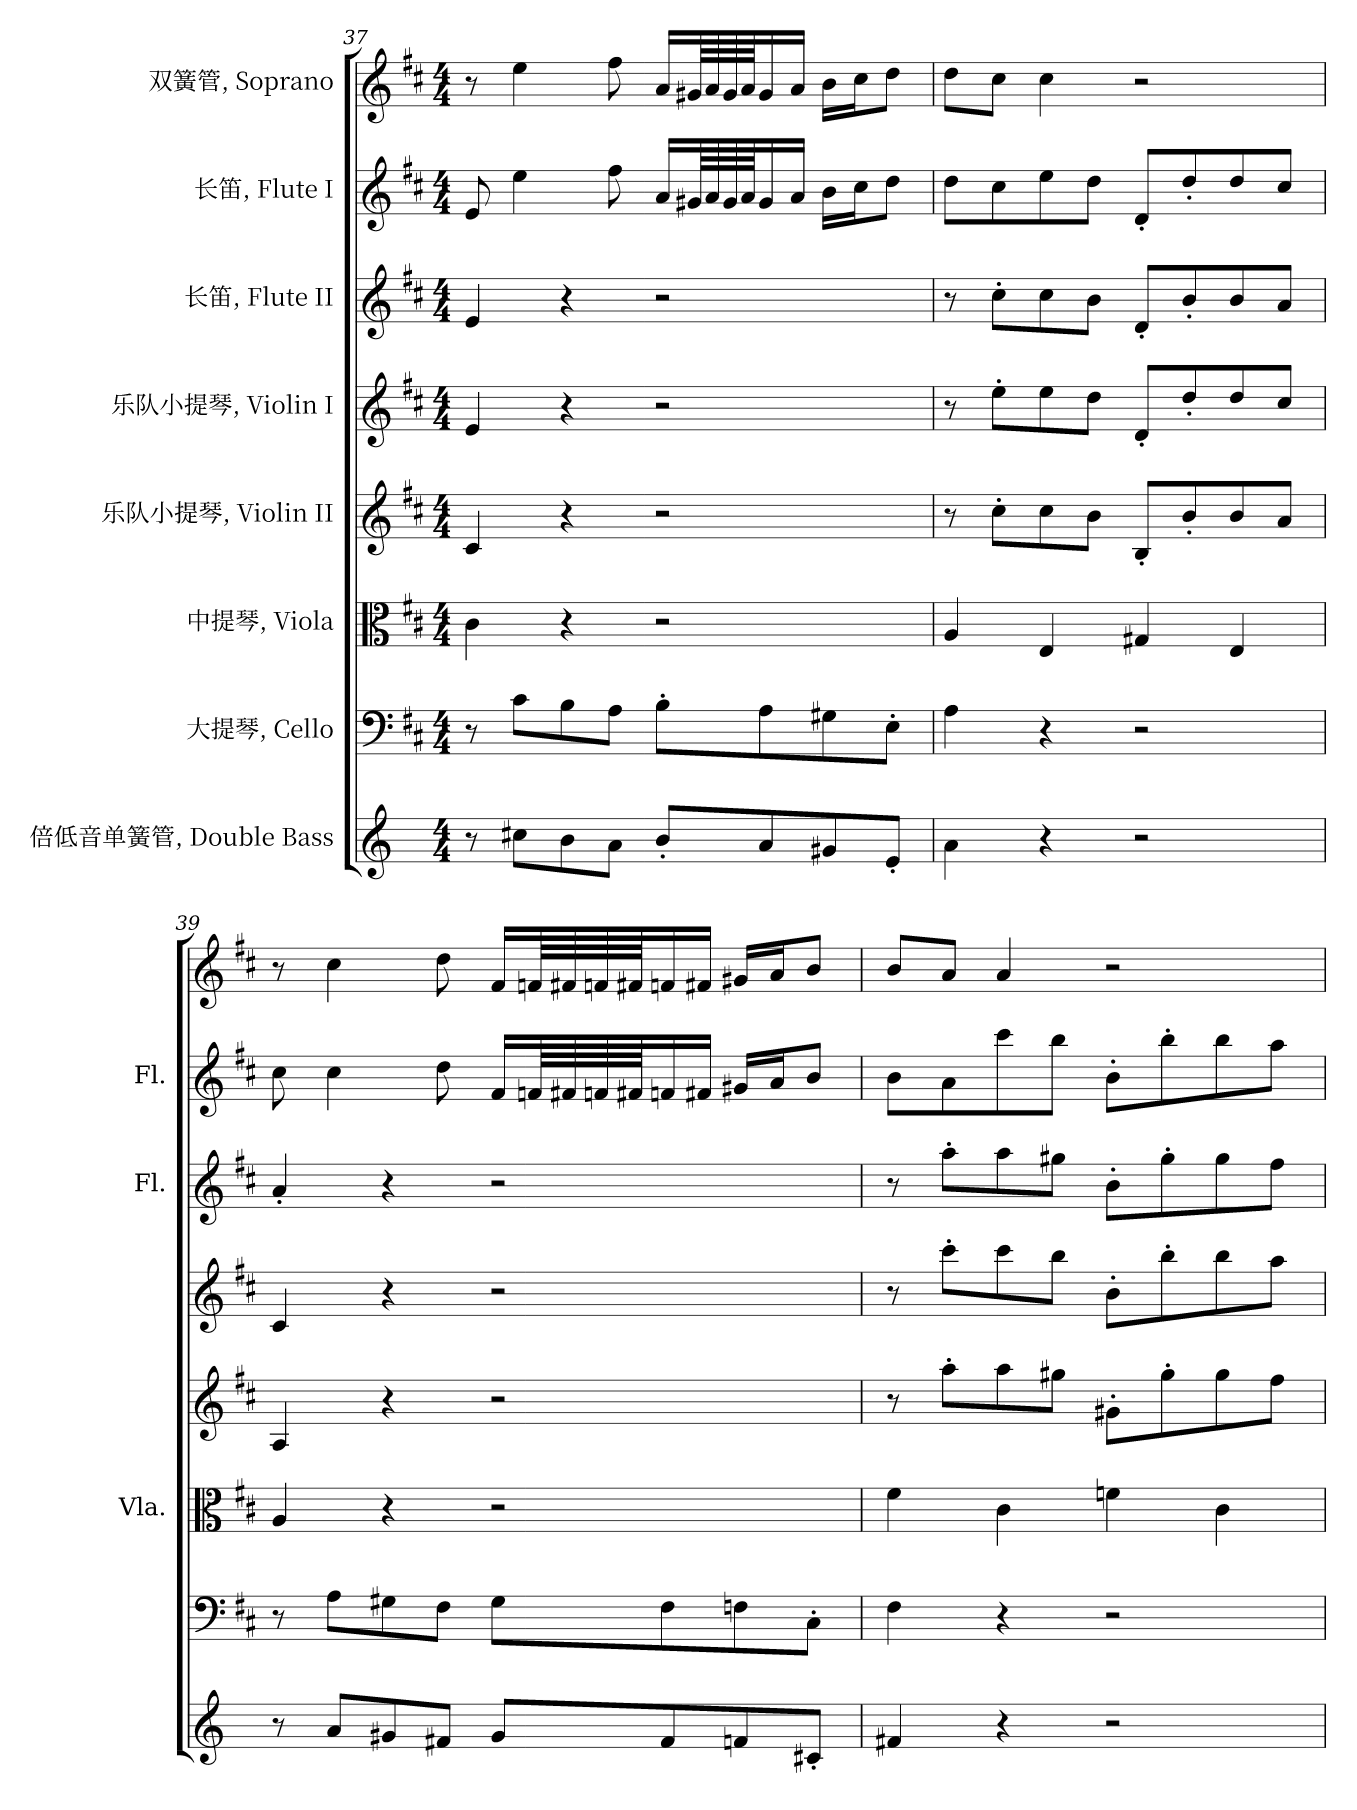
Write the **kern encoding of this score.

**kern	**kern	**kern	**kern	**kern	**kern	**kern	**kern
*part8	*part7	*part6	*part5	*part4	*part3	*part2	*part1
*staff8	*staff7	*staff6	*staff5	*staff4	*staff3	*staff2	*staff1
*I"倍低音单簧管, Double Bass	*I"大提琴, Cello	*I"中提琴, Viola	*I"乐队小提琴, Violin II	*I"乐队小提琴, Violin I	*I"长笛, Flute II	*I"长笛, Flute I	*I"双簧管, Soprano
*	*	*I'Vla.	*	*	*I'Fl.	*I'Fl.	*
!!LO:PB:g=z
*clefG2	*clefF4	*clefC3	*clefG2	*clefG2	*clefG2	*clefG2	*clefG2
*ITrd15c26	*	*	*	*	*	*	*
*k[]	*k[f#c#]	*k[f#c#]	*k[f#c#]	*k[f#c#]	*k[f#c#]	*k[f#c#]	*k[f#c#]
*M4/4	*M4/4	*M4/4	*M4/4	*M4/4	*M4/4	*M4/4	*M4/4
=37	=37	=37	=37	=37	=37	=37	=37
8r	8r	4c#\	4c#/	4e/	4e/	8e/	8r
8C#X\L	8c#\L	.	.	.	.	4ee\	4ee\
8BB\	8B\	4r	4r	4r	4r	.	.
8AA\J	8A\J	.	.	.	.	8ff#\	8ff#\
8BB'/L	8B'\L	2r	2r	2r	2r	16a/LL	16a/LL
.	.	.	.	.	.	64g#X/LL	64g#X/LL
.	.	.	.	.	.	64a/	64a/
.	.	.	.	.	.	64g#/	64g#/
.	.	.	.	.	.	64a/JJ	64a/JJ
8AA/	8A\	.	.	.	.	16g#/	16g#/
.	.	.	.	.	.	16a/JJ	16a/JJ
8GG#X/	8G#X\	.	.	.	.	16b\LL	16b\LL
.	.	.	.	.	.	16cc#\J	16cc#\J
8EE'/J	8E'\J	.	.	.	.	8dd\J	8dd\J
=38	=38	=38	=38	=38	=38	=38	=38
4AA\	4A\	4A/	8r	8r	8r	8dd\L	8dd\L
.	.	.	8cc#'\L	8ee'\L	8cc#'\L	8cc#\	8cc#\J
4r	4r	4E/	8cc#\	8ee\	8cc#\	8ee\	4cc#\
.	.	.	8b\J	8dd\J	8b\J	8dd\J	.
2r	2r	4G#X/	8B'/L	8d'/L	8d'/L	8d'/L	2r
.	.	.	8b'/	8dd'/	8b'/	8dd'/	.
.	.	4E/	8b/	8dd/	8b/	8dd/	.
.	.	.	8a/J	8cc#/J	8a/J	8cc#/J	.
!!LO:PB:g=z
=39	=39	=39	=39	=39	=39	=39	=39
8r	8r	4A/	4A/	4c#/	4a'/	8cc#\	8r
8AA/L	8A\L	.	.	.	.	4cc#\	4cc#\
8GG#X/	8G#X\	4r	4r	4r	4r	.	.
8FF#X/J	8F#\J	.	.	.	.	8dd\	8dd\
8GG#/L	8G#\L	2r	2r	2r	2r	16f#/LL	16f#/LL
.	.	.	.	.	.	64fn/LL	64fn/LL
.	.	.	.	.	.	64f#X/	64f#X/
.	.	.	.	.	.	64fn/	64fn/
.	.	.	.	.	.	64f#X/JJ	64f#X/JJ
8FF#/	8F#\	.	.	.	.	16fn/	16fn/
.	.	.	.	.	.	16f#X/JJ	16f#X/JJ
8FFn/	8Fn\	.	.	.	.	16g#X/LL	16g#X/LL
.	.	.	.	.	.	16a/J	16a/J
8CC#X'/J	8C#'\J	.	.	.	.	8b/J	8b/J
=40	=40	=40	=40	=40	=40	=40	=40
4FF#X/	4F#\	4f#\	8r	8r	8r	8b\L	8b/L
.	.	.	8aa'\L	8ccc#'\L	8aa'\L	8a\	8a/J
4r	4r	4c#\	8aa\	8ccc#\	8aa\	8ccc#\	4a/
.	.	.	8gg#X\J	8bb\J	8gg#X\J	8bb\J	.
2r	2r	4fn\	8g#X'\L	8b'\L	8b'\L	8b'\L	2r
.	.	.	8gg#'\	8bb'\	8gg#'\	8bb'\	.
.	.	4c#\	8gg#\	8bb\	8gg#\	8bb\	.
.	.	.	8ff#\J	8aa\J	8ff#\J	8aa\J	.
=	=	=	=	=	=	=	=
*-	*-	*-	*-	*-	*-	*-	*-
